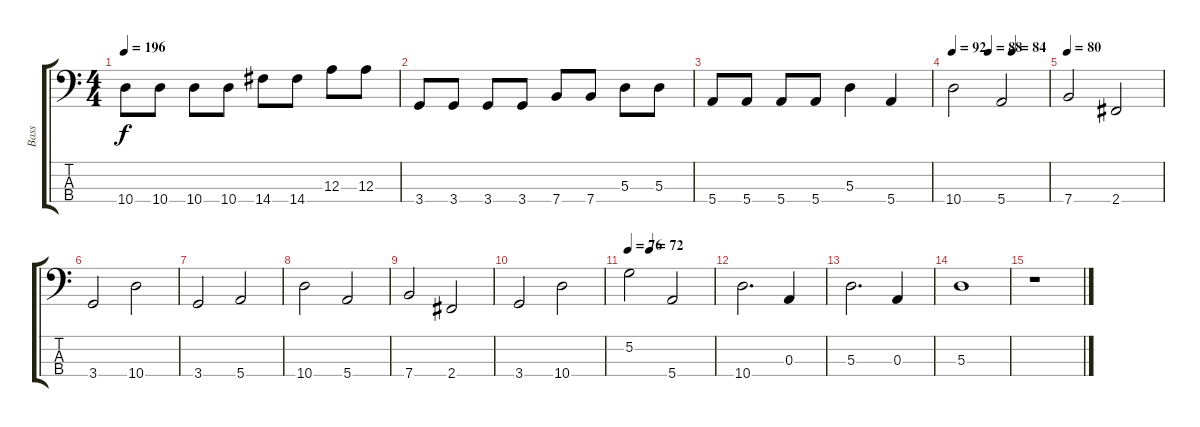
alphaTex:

\track ("Bass" "Bass") {instrument electricbassfinger}
\staff {score tabs}
\tuning (G2 D2 A1 E1) {hide}
\ts (4 4)
\tempo 196
\clef f4
\ks c
10.4.8{dy f} 10.4.8 10.4.8 10.4.8 14.4.8 14.4.8 12.3.8 12.3.8 |
3.4.8 3.4.8 3.4.8 3.4.8 7.4.8 7.4.8 5.3.8 5.3.8 |
5.4.8 5.4.8 5.4.8 5.4.8 5.3.4 5.4.4 |
\tempo 92
\tempo (88 0.375)
\tempo (84 0.625)
10.4.2 5.4.2 |
\tempo 80
7.4.2 2.4.2 |
3.4.2 10.4.2 |
3.4.2 5.4.2 |
10.4.2 5.4.2 |
7.4.2 2.4.2 |
3.4.2 10.4.2 |
\tempo 76
\tempo (72 0.25)
5.2.2 5.4.2 |
10.4.2{d} 0.3.4 |
5.3.2{d} 0.3.4 |
5.3.1 |
r.1
